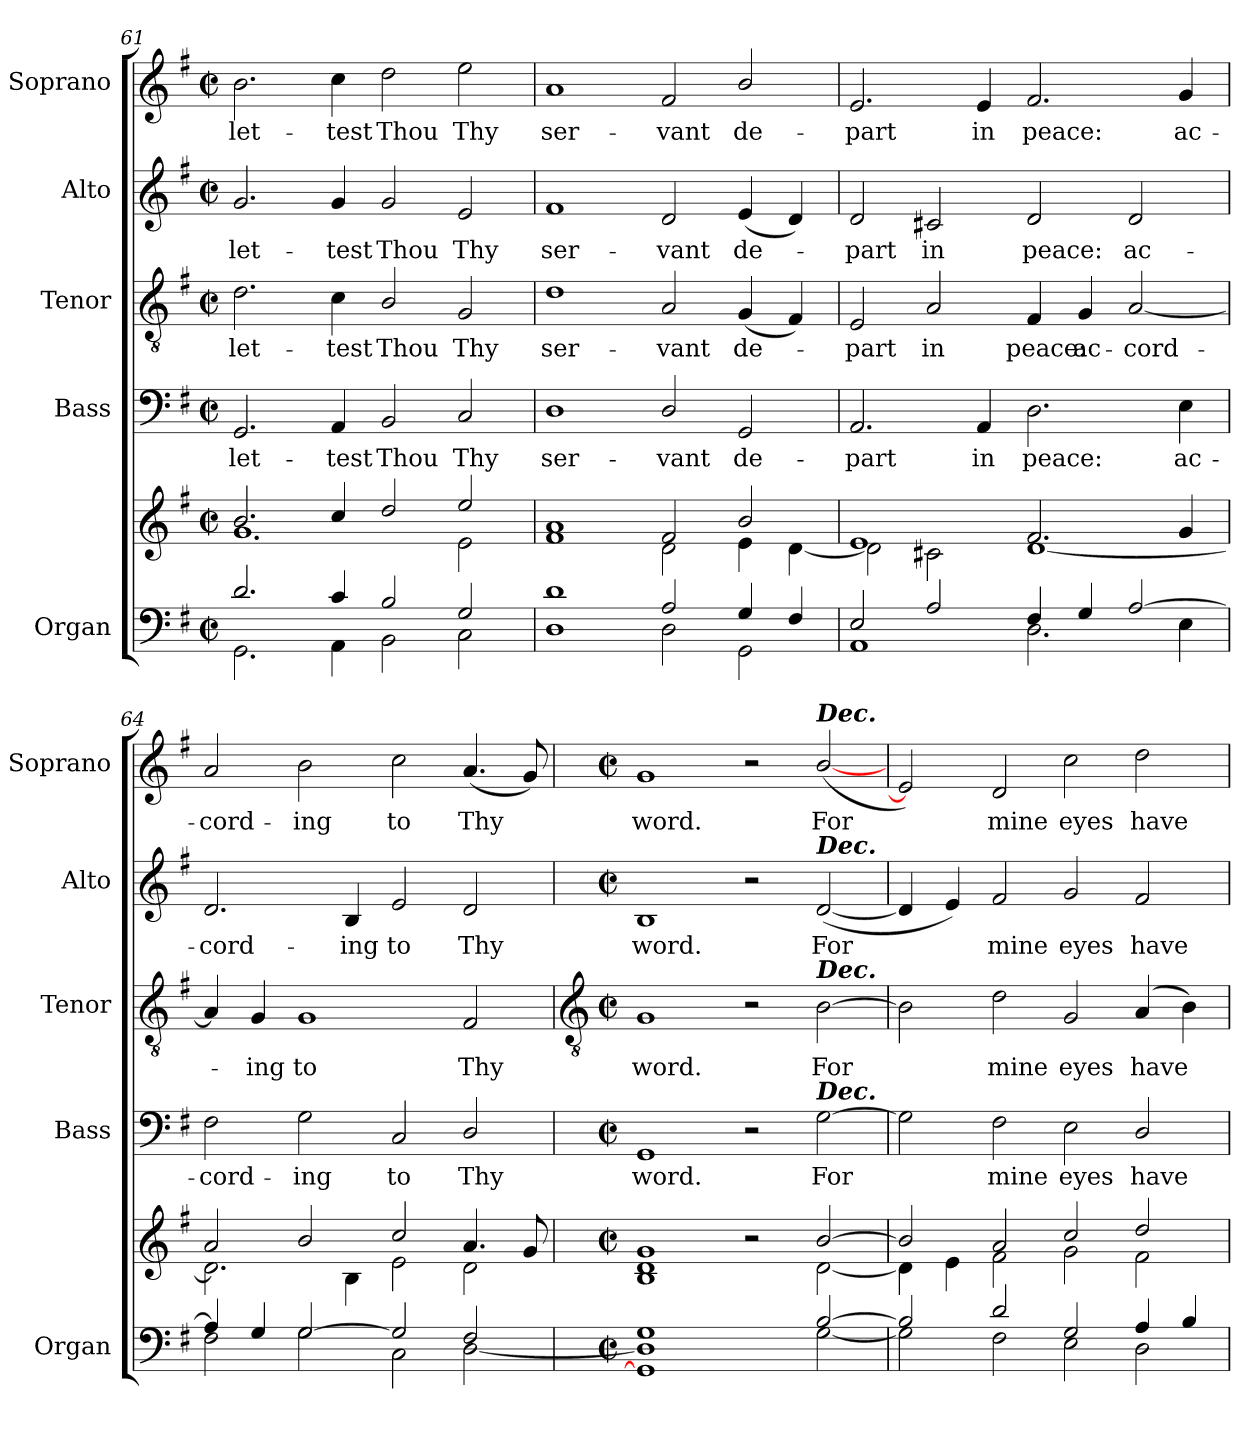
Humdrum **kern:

**kern	**kern	**kern	**text	**kern	**text	**kern	**text	**kern	**text
*part5	*part5	*part4	*part4	*part3	*part3	*part2	*part2	*part1	*part1
*staff6	*staff5	*staff4	*staff4	*staff3	*staff3	*staff2	*staff2	*staff1	*staff1
*I"Organ	*	*I"Bass	*	*I"Tenor	*	*I"Alto	*	*I"Soprano	*
*I'Organ	*	*I'Bass	*	*I'Tenor	*	*I'Alto	*	*I'Soprano	*
*clefF4	*clefG2	*clefF4	*	*clefGv2	*	*clefG2	*	*clefG2	*
*k[f#]	*k[f#]	*k[f#]	*	*k[f#]	*	*k[f#]	*	*k[f#]	*
*G:	*G:	*G:	*	*G:	*	*G:	*	*G:	*
*M4/2	*M4/2	*M4/2	*	*M4/2	*	*M4/2	*	*M4/2	*
*met(c|)	*met(c|)	*met(c|)	*	*met(c|)	*	*met(c|)	*	*met(c|)	*
=61	=61	=61	=61	=61	=61	=61	=61	=61	=61
*^	*^	*	*	*	*	*	*	*	*
!	!	!	!	!	!LO:LY:b	!	!LO:LY:b	!	!LO:LY:b	!	!LO:LY:b
2.d/	2.GG\	2.b/	1.g\	2.GG	let-	2.d	let-	2.g	let-	2.b	let-
!	!	!	!	!	!LO:LY:b	!	!LO:LY:b	!	!LO:LY:b	!	!LO:LY:b
4c/	4AA\	4cc/	.	4AA	-test	4c	-test	4g	-test	4cc	-test
!	!	!	!	!	!LO:LY:b	!	!LO:LY:b	!	!LO:LY:b	!	!LO:LY:b
2B/	2BB\	2dd/	.	2BB	Thou	2B/	Thou	2g	Thou	2dd	Thou
!	!	!	!	!	!LO:LY:b	!	!LO:LY:b	!	!LO:LY:b	!	!LO:LY:b
2G/	2C\	2ee/	2e\	2C	Thy	2G	Thy	2e	Thy	2ee	Thy
=62	=62	=62	=62	=62	=62	=62	=62	=62	=62	=62	=62
!	!	!	!	!	!LO:LY:b	!	!LO:LY:b	!	!LO:LY:b	!	!LO:LY:b
1d/	1D\	1a/	1f#\	1D	ser-	1d	ser-	1f#	ser-	1a	ser-
!	!	!	!	!	!LO:LY:b	!	!LO:LY:b	!	!LO:LY:b	!	!LO:LY:b
2A/	2D\	2f#/	2d\	2D/	-vant	2A	-vant	2d	-vant	2f#	-vant
!	!	!	!	!	!LO:LY:b	!	!LO:LY:b	!	!LO:LY:b	!	!LO:LY:b
4G/	2GG\	2b/	4e\	2GG	de-	(<4G	de-	(<4e	de-	2b/	de-
4F#/	.	.	[4d\	.	.	4F#)	.	4d)	.	.	.
=63	=63	=63	=63	=63	=63	=63	=63	=63	=63	=63	=63
!	!	!	!	!	!LO:LY:b	!	!LO:LY:b	!	!LO:LY:b	!	!LO:LY:b
2E/	1AA\	1e/	2d\]	2.AA	-part	2E	part	2d	part	2.e	-part
!	!	!	!	!	!	!	!LO:LY:b	!	!LO:LY:b	!	!
2A/	.	.	2c#X\	.	.	2A	in	2c#X	in	.	.
!	!	!	!	!	!LO:LY:b	!	!	!	!	!	!LO:LY:b
.	.	.	.	4AA	in	.	.	.	.	4e	in
!	!	!	!	!	!LO:LY:b	!	!LO:LY:b	!	!LO:LY:b	!	!LO:LY:b
4F#/	2.D\	2.f#/	[1d\	2.D	peace:	4F#	peace:	2d	peace:	2.f#	peace:
!	!	!	!	!	!	!	!LO:LY:b	!	!	!	!
4G/	.	.	.	.	.	4G	ac-	.	.	.	.
!	!	!	!	!	!	!	!LO:LY:b	!	!LO:LY:b	!	!
[2A/	.	.	.	.	.	[2A	-cord-	2d	ac-	.	.
!	!	!	!	!	!LO:LY:b	!	!	!	!	!	!LO:LY:b
.	4E\	4g/	.	4E	ac-	.	.	.	.	4g	ac-
=64	=64	=64	=64	=64	=64	=64	=64	=64	=64	=64	=64
!	!	!	!	!	!LO:LY:b	!	!	!	!LO:LY:b	!	!LO:LY:b
4A/]	2F#\	2a/	2.d\]	2F#	-cord-	4A]	.	2.d	-cord-	2a	-cord-
!	!	!	!	!	!	!	!LO:LY:b	!	!	!	!
4G/	.	.	.	.	.	4G	ing	.	.	.	.
!	!	!	!	!	!LO:LY:b	!	!LO:LY:b	!	!	!	!LO:LY:b
[2G/	2G\	2b/	.	2G	-ing	1G	to	.	.	2b	-ing
!	!	!	!	!	!	!	!	!	!LO:LY:b	!	!
.	.	.	4B\	.	.	.	.	4B	-ing	.	.
!	!	!	!	!	!LO:LY:b	!	!	!	!LO:LY:b	!	!LO:LY:b
2G/]	2C\	2cc/	2e\	2C	to	.	.	2e	to	2cc	to
!	!	!	!	!	!LO:LY:b	!	!LO:LY:b	!	!LO:LY:b	!	!LO:LY:b
2F#/	[2D\	4.a/	2d\	2D/	Thy	2F#	Thy	2d	Thy	(<4.a	Thy
.	.	8g/	.	.	.	.	.	.	.	8g)	.
!!LO:LB:g=z
=65	=65	=65	=65	=65	=65	=65	=65	=65	=65	=65	=65
*	*	*	*	*	*	*clefGv2	*	*	*	*	*
*M4/2	*	*M4/2	*	*M4/2	*	*M4/2	*	*M4/2	*	*M4/2	*
*met(c|)	*	*met(c|)	*	*met(c|)	*	*met(c|)	*	*met(c|)	*	*met(c|)	*
!	!	!	!	!	!LO:LY:b	!	!LO:LY:b	!	!LO:LY:b	!	!LO:LY:b
1G/	1GG\] 1D\]	1g/	1B\ 1d\	1GG	word.	1G	word.	1B	word.	1g	word.
2ryy	2ryy	2r	2ryy	2r	.	2r	.	2r	.	2r	.
!	!	!	!	!	!	!	!	!	!	!LO:TX:a:Bi:t=Dec.	!
!	!	!	!	!	!	!	!	!LO:TX:a:Bi:t=Dec.	!	!	!
!	!	!	!	!	!	!LO:TX:a:Bi:t=Dec.	!	!	!	!	!
!	!	!	!	!LO:TX:a:Bi:t=Dec.	!	!	!	!	!	!	!
!	!	!	!	!	!LO:LY:b	!	!LO:LY:b	!	!LO:LY:b	!	!LO:LY:b
[2B/	[2G\	[2b/	[2d\	[2G	For	[2B	For	(<[2d	For	(<[2b/	For
=66	=66	=66	=66	=66	=66	=66	=66	=66	=66	=66	=66
2B/]	2G\]	2b/]	4d\]	2G]	.	2B]	.	4d]	.	2e])	.
.	.	.	4e\	.	.	.	.	4e)	.	.	.
!	!	!	!	!	!LO:LY:b	!	!LO:LY:b	!	!LO:LY:b	!	!LO:LY:b
2d/	2F#\	2a/	2f#\	2F#	mine	2d	mine	2f#	mine	2d	mine
!	!	!	!	!	!LO:LY:b	!	!LO:LY:b	!	!LO:LY:b	!	!LO:LY:b
2G/	2E\	2cc/	2g\	2E	eyes	2G	eyes	2g	eyes	2cc	eyes
!	!	!	!	!	!LO:LY:b	!	!LO:LY:b	!	!LO:LY:b	!	!LO:LY:b
4A/	2D\	2dd/	2f#\	2D/	have	(<4A	have	2f#	have	2dd	have
4B/	.	.	.	.	.	4B)	.	.	.	.	.
*v	*v	*	*	*	*	*	*	*	*	*	*
*	*v	*v	*	*	*	*	*	*	*	*
=	=	=	=	=	=	=	=	=	=
*-	*-	*-	*-	*-	*-	*-	*-	*-	*-
